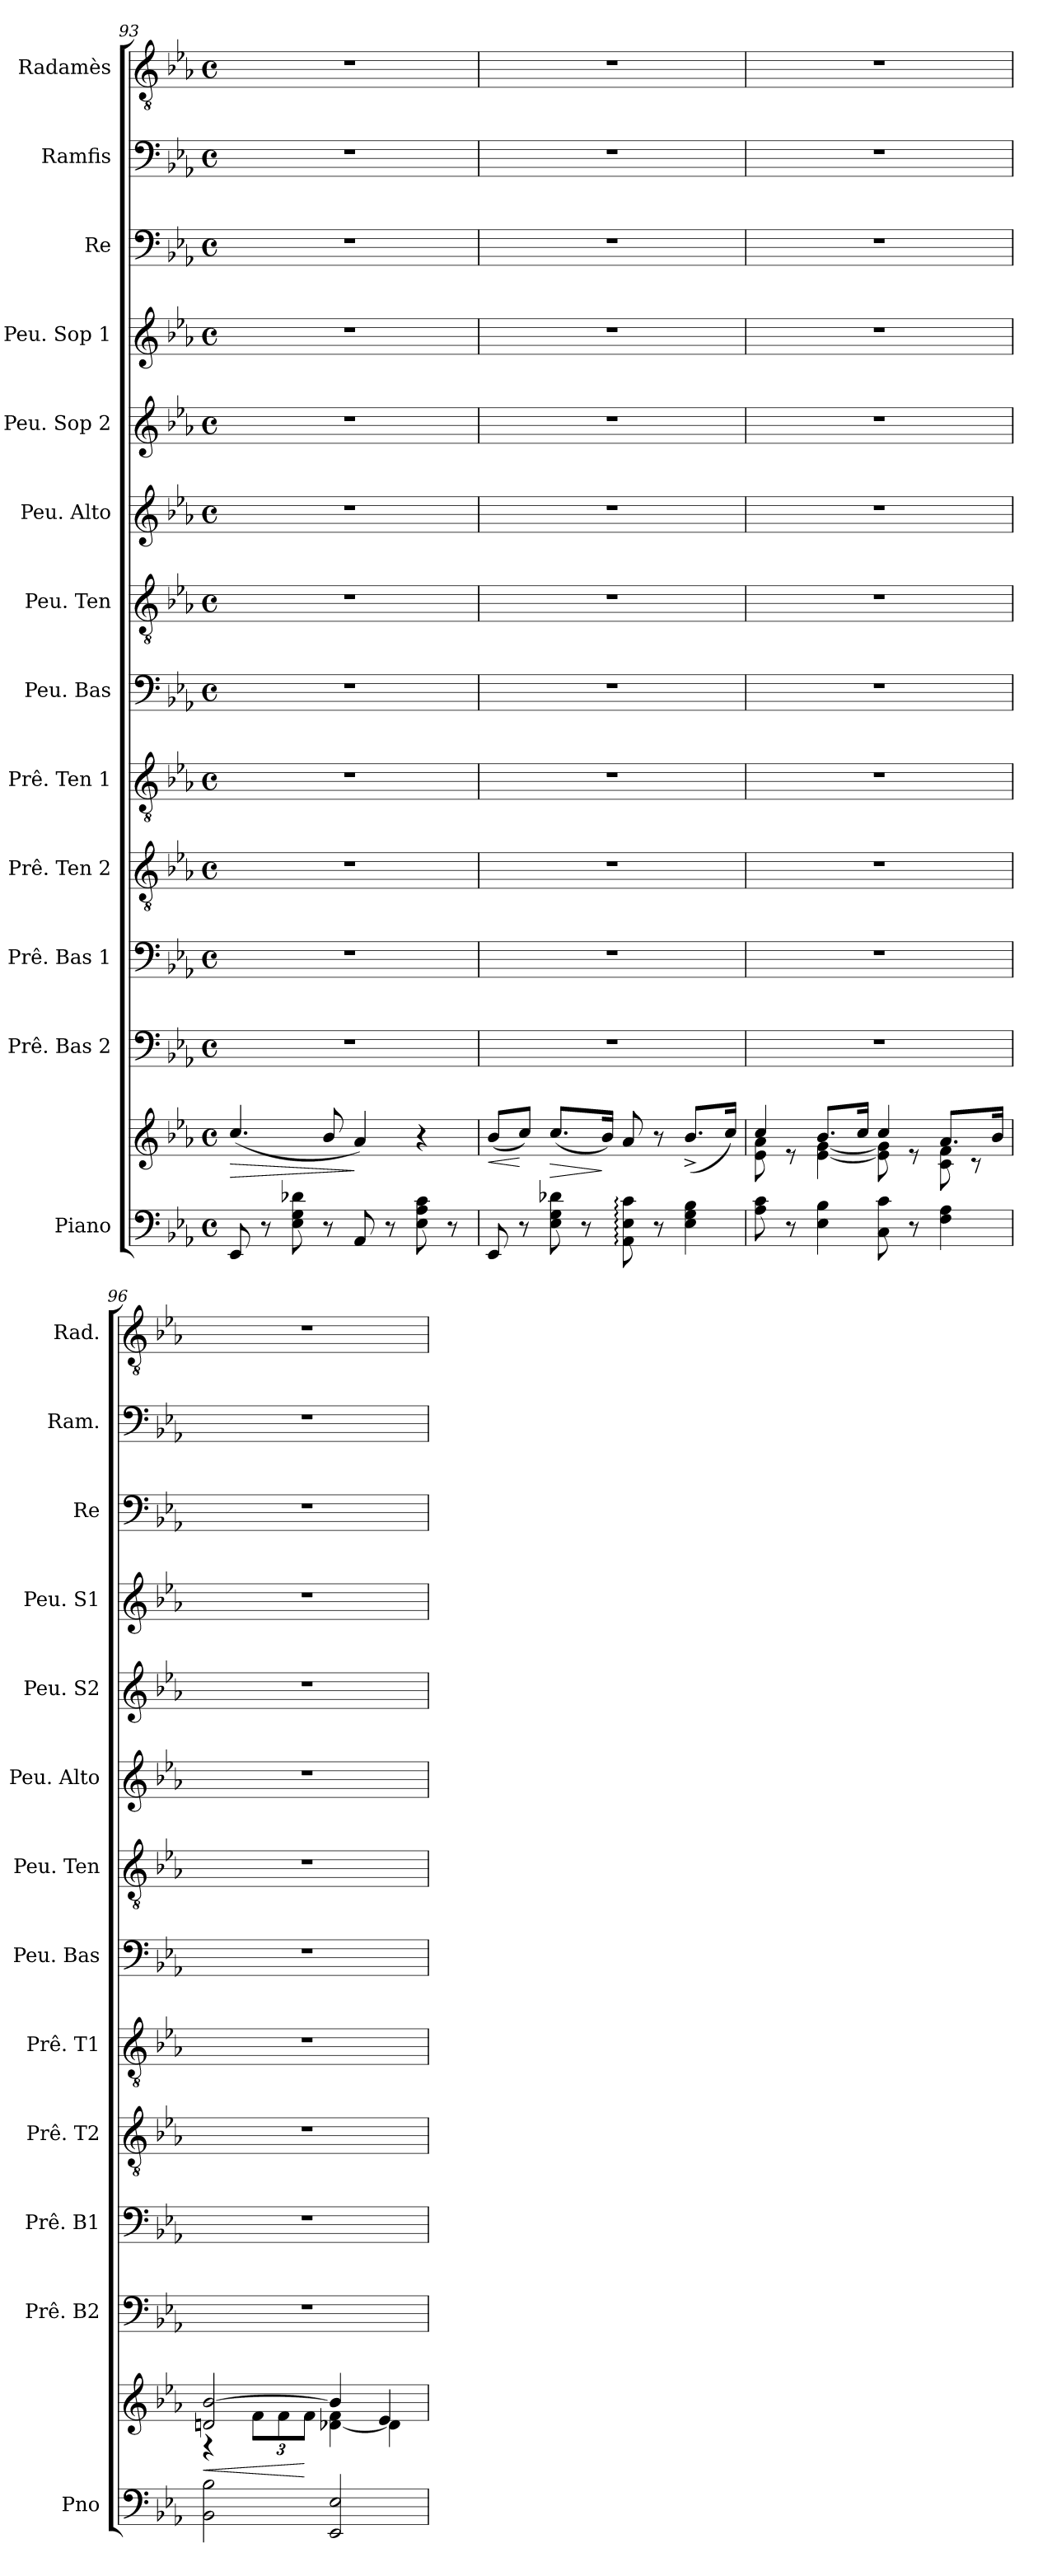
**kern	**kern	**dynam	**kern	**kern	**kern	**kern	**kern	**kern	**kern	**kern	**kern	**kern	**kern	**kern
*part13	*part13	*part13	*part12	*part11	*part10	*part9	*part8	*part7	*part6	*part5	*part4	*part3	*part2	*part1
*staff14	*staff13	*staff13/14	*staff12	*staff11	*staff10	*staff9	*staff8	*staff7	*staff6	*staff5	*staff4	*staff3	*staff2	*staff1
*I"Piano	*	*	*I"Prê. Bas 2	*I"Prê. Bas 1	*I"Prê. Ten 2	*I"Prê. Ten 1	*I"Peu. Bas	*I"Peu. Ten	*I"Peu. Alto	*I"Peu. Sop 2	*I"Peu. Sop 1	*I"Re	*I"Ramfis	*I"Radamès
*I'Pno	*	*	*I'Prê. B2	*I'Prê. B1	*I'Prê. T2	*I'Prê. T1	*I'Peu. Bas	*I'Peu. Ten	*I'Peu. Alto	*I'Peu. S2	*I'Peu. S1	*I'Re	*I'Ram.	*I'Rad.
*clefF4	*clefG2	*	*clefF4	*clefF4	*clefGv2	*clefGv2	*clefF4	*clefGv2	*clefG2	*clefG2	*clefG2	*clefF4	*clefF4	*clefGv2
*k[b-e-a-]	*k[b-e-a-]	*	*k[b-e-a-]	*k[b-e-a-]	*k[b-e-a-]	*k[b-e-a-]	*k[b-e-a-]	*k[b-e-a-]	*k[b-e-a-]	*k[b-e-a-]	*k[b-e-a-]	*k[b-e-a-]	*k[b-e-a-]	*k[b-e-a-]
*M4/4	*M4/4	*	*M4/4	*M4/4	*M4/4	*M4/4	*M4/4	*M4/4	*M4/4	*M4/4	*M4/4	*M4/4	*M4/4	*M4/4
*met(c)	*met(c)	*	*met(c)	*met(c)	*met(c)	*met(c)	*met(c)	*met(c)	*met(c)	*met(c)	*met(c)	*met(c)	*met(c)	*met(c)
=93	=93	=93	=93	=93	=93	=93	=93	=93	=93	=93	=93	=93	=93	=93
!	!	!LO:HP:b	!	!	!	!	!	!	!	!	!	!	!	!
8EE-/	(<4.cc/	>	1r	1r	1r	1r	1r	1r	1r	1r	1r	1r	1r	1r
8r	.	.	.	.	.	.	.	.	.	.	.	.	.	.
8E-\ 8G\ 8d-X\	.	.	.	.	.	.	.	.	.	.	.	.	.	.
8r	8b-/	.	.	.	.	.	.	.	.	.	.	.	.	.
8AA-/	4a-/)	]	.	.	.	.	.	.	.	.	.	.	.	.
8r	.	.	.	.	.	.	.	.	.	.	.	.	.	.
8E-\ 8A-\ 8c\	4r	.	.	.	.	.	.	.	.	.	.	.	.	.
8r	.	.	.	.	.	.	.	.	.	.	.	.	.	.
=94	=94	=94	=94	=94	=94	=94	=94	=94	=94	=94	=94	=94	=94	=94
!	!	!LO:HP:b	!	!	!	!	!	!	!	!	!	!	!	!
8EE-/	(<8b-/L	<	1r	1r	1r	1r	1r	1r	1r	1r	1r	1r	1r	1r
8r	8cc/J)	[	.	.	.	.	.	.	.	.	.	.	.	.
!	!	!LO:HP:b	!	!	!	!	!	!	!	!	!	!	!	!
8E-\ 8G\ 8d-X\	(<8.cc/L	>	.	.	.	.	.	.	.	.	.	.	.	.
8r	.	.	.	.	.	.	.	.	.	.	.	.	.	.
.	16b-/Jk)	]	.	.	.	.	.	.	.	.	.	.	.	.
8AA-\: 8E-\: 8c\:	8a-/	.	.	.	.	.	.	.	.	.	.	.	.	.
8r	8r	.	.	.	.	.	.	.	.	.	.	.	.	.
4E-\ 4G\ 4B-\	(<8.b-^/L	.	.	.	.	.	.	.	.	.	.	.	.	.
.	16cc/Jk)	.	.	.	.	.	.	.	.	.	.	.	.	.
!!LO:PB:g=z
=95	=95	=95	=95	=95	=95	=95	=95	=95	=95	=95	=95	=95	=95	=95
*	*^	*	*	*	*	*	*	*	*	*	*	*	*	*
8A-\ 8c\	4cc/	8e-\ 8a-\	.	1r	1r	1r	1r	1r	1r	1r	1r	1r	1r	1r	1r
8r	.	8r	.	.	.	.	.	.	.	.	.	.	.	.	.
4E-\ 4B-\	8.b-/L	[4e-\ [4g\	.	.	.	.	.	.	.	.	.	.	.	.	.
.	16cc/Jk	.	.	.	.	.	.	.	.	.	.	.	.	.	.
8C\ 8c\	4cc/	8e-\] 8g\]	.	.	.	.	.	.	.	.	.	.	.	.	.
8r	.	8r	.	.	.	.	.	.	.	.	.	.	.	.	.
4F\ 4A-\	8.a-/L	8c\ 8f\	.	.	.	.	.	.	.	.	.	.	.	.	.
.	.	8r	.	.	.	.	.	.	.	.	.	.	.	.	.
.	16b-/Jk	.	.	.	.	.	.	.	.	.	.	.	.	.	.
=96	=96	=96	=96	=96	=96	=96	=96	=96	=96	=96	=96	=96	=96	=96	=96
!	!	!	!LO:HP:b	!	!	!	!	!	!	!	!	!	!	!	!
2BB-\ 2B-\	2dn/ [2b-/	4r	<	1r	1r	1r	1r	1r	1r	1r	1r	1r	1r	1r	1r
*	*	*Xbrackettup	*	*	*	*	*	*	*	*	*	*	*	*	*
.	.	12f\L	.	.	.	.	.	.	.	.	.	.	.	.	.
.	.	12f\	.	.	.	.	.	.	.	.	.	.	.	.	.
.	.	12f\J	[	.	.	.	.	.	.	.	.	.	.	.	.
2EE-/ 2E-/	4b-/]	[4d-X\ 4f\	.	.	.	.	.	.	.	.	.	.	.	.	.
.	4e-/	4d-\]	.	.	.	.	.	.	.	.	.	.	.	.	.
*	*v	*v	*	*	*	*	*	*	*	*	*	*	*	*	*
=	=	=	=	=	=	=	=	=	=	=	=	=	=	=
*-	*-	*-	*-	*-	*-	*-	*-	*-	*-	*-	*-	*-	*-	*-
